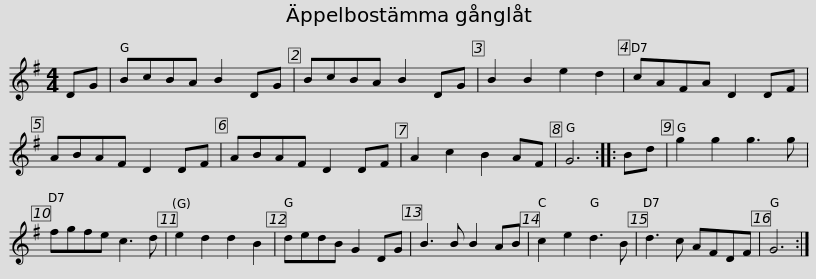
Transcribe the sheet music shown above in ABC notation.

X:1
L:1/8
M:4/4
I:linebreak $
K:G
V:1 treble
V:1
 DG | BcBA B2 DG | BcBA B2 DG | B2 B2 e2 d2 | cAFA D2 DF | %5
 ABAF D2 DF | ABAF D2 DF |$ A2 c2 B2 AF | G6 :: Bd | %10
 g2 g2 g3 g | fgfe c3 d | e2 d2 d2 B2 | dedB G2 DG | B3 B B2 AB | %15
 c2 e2 d3 B |$ d3 c AFDF | G6 :| %18
